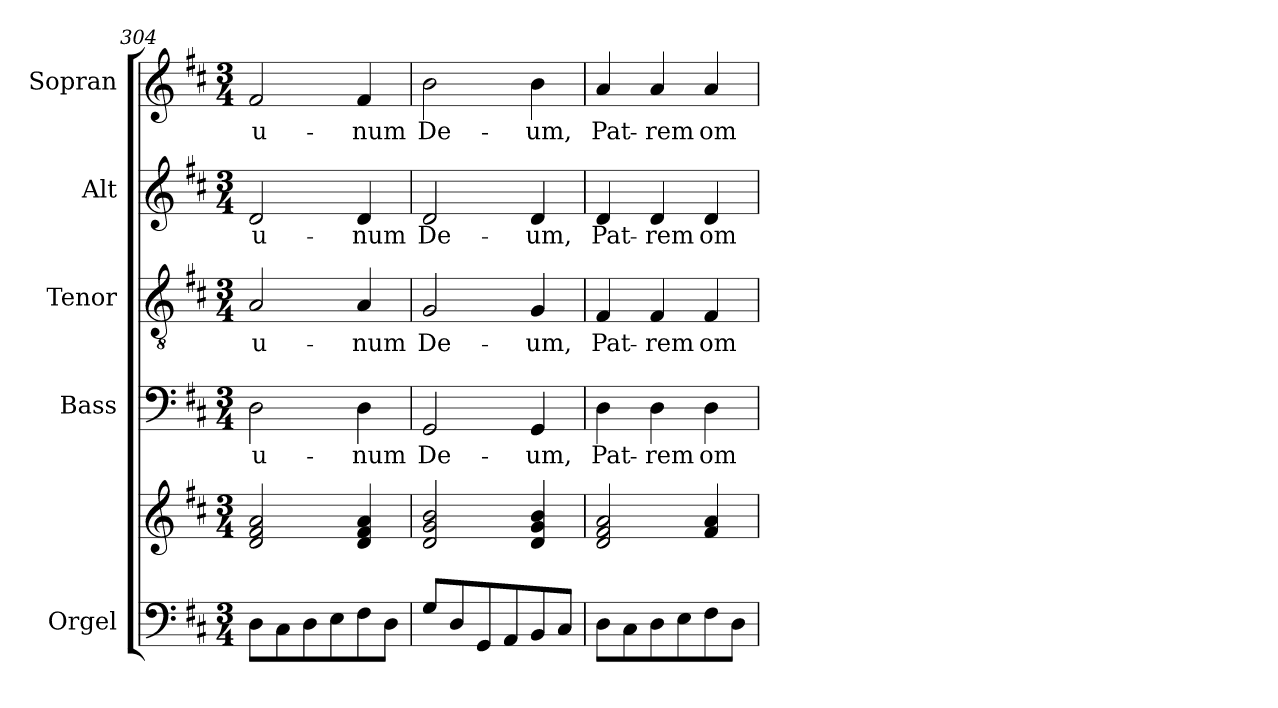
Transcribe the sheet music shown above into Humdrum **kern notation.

**kern	**kern	**kern	**text	**kern	**text	**kern	**text	**kern	**text
*part5	*part5	*part4	*part4	*part3	*part3	*part2	*part2	*part1	*part1
*staff6	*staff5	*staff4	*staff4	*staff3	*staff3	*staff2	*staff2	*staff1	*staff1
*I"Orgel	*	*I"Bass	*	*I"Tenor	*	*I"Alt	*	*I"Sopran	*
*I'Org.	*	*I'B.	*	*I'T.	*	*I'A.	*	*I'S.	*
*clefF4	*clefG2	*clefF4	*	*clefGv2	*	*clefG2	*	*clefG2	*
*k[f#c#]	*k[f#c#]	*k[f#c#]	*	*k[f#c#]	*	*k[f#c#]	*	*k[f#c#]	*
*D:	*D:	*D:	*	*D:	*	*D:	*	*D:	*
*M3/4	*M3/4	*M3/4	*	*M3/4	*	*M3/4	*	*M3/4	*
=304	=304	=304	=304	=304	=304	=304	=304	=304	=304
!	!	!	!LO:LY:b	!	!LO:LY:b	!	!LO:LY:b	!	!LO:LY:b
8D\L	2d/ 2f#/ 2a/	2D\	u-	2A/	u-	2d/	u-	2f#/	u-
8C#\	.	.	.	.	.	.	.	.	.
8D\	.	.	.	.	.	.	.	.	.
8E\	.	.	.	.	.	.	.	.	.
!	!	!	!LO:LY:b	!	!LO:LY:b	!	!LO:LY:b	!	!LO:LY:b
8F#\	4d/ 4f#/ 4a/	4D\	-num	4A/	-num	4d/	-num	4f#/	-num
8D\J	.	.	.	.	.	.	.	.	.
=305	=305	=305	=305	=305	=305	=305	=305	=305	=305
!	!	!	!LO:LY:b	!	!LO:LY:b	!	!LO:LY:b	!	!LO:LY:b
8G/L	2d/ 2g/ 2b/	2GG/	De-	2G/	De-	2d/	De-	2b\	De-
8D/	.	.	.	.	.	.	.	.	.
8GG/	.	.	.	.	.	.	.	.	.
8AA/	.	.	.	.	.	.	.	.	.
!	!	!	!LO:LY:b	!	!LO:LY:b	!	!LO:LY:b	!	!LO:LY:b
8BB/	4d/ 4g/ 4b/	4GG/	-um,	4G/	-um,	4d/	-um,	4b\	-um,
8C#/J	.	.	.	.	.	.	.	.	.
=306	=306	=306	=306	=306	=306	=306	=306	=306	=306
!	!	!	!LO:LY:b	!	!LO:LY:b	!	!LO:LY:b	!	!LO:LY:b
8D\L	2d/ 2f#/ 2a/	4D\	Pat-	4F#/	Pat-	4d/	Pat-	4a/	Pat-
8C#\	.	.	.	.	.	.	.	.	.
!	!	!	!LO:LY:b	!	!LO:LY:b	!	!LO:LY:b	!	!LO:LY:b
8D\	.	4D\	-rem	4F#/	-rem	4d/	-rem	4a/	-rem
8E\	.	.	.	.	.	.	.	.	.
!	!	!	!LO:LY:b	!	!LO:LY:b	!	!LO:LY:b	!	!LO:LY:b
8F#\	4f#/ 4a/	4D\	om-	4F#/	om-	4d/	om-	4a/	om-
8D\J	.	.	.	.	.	.	.	.	.
=	=	=	=	=	=	=	=	=	=
*-	*-	*-	*-	*-	*-	*-	*-	*-	*-
